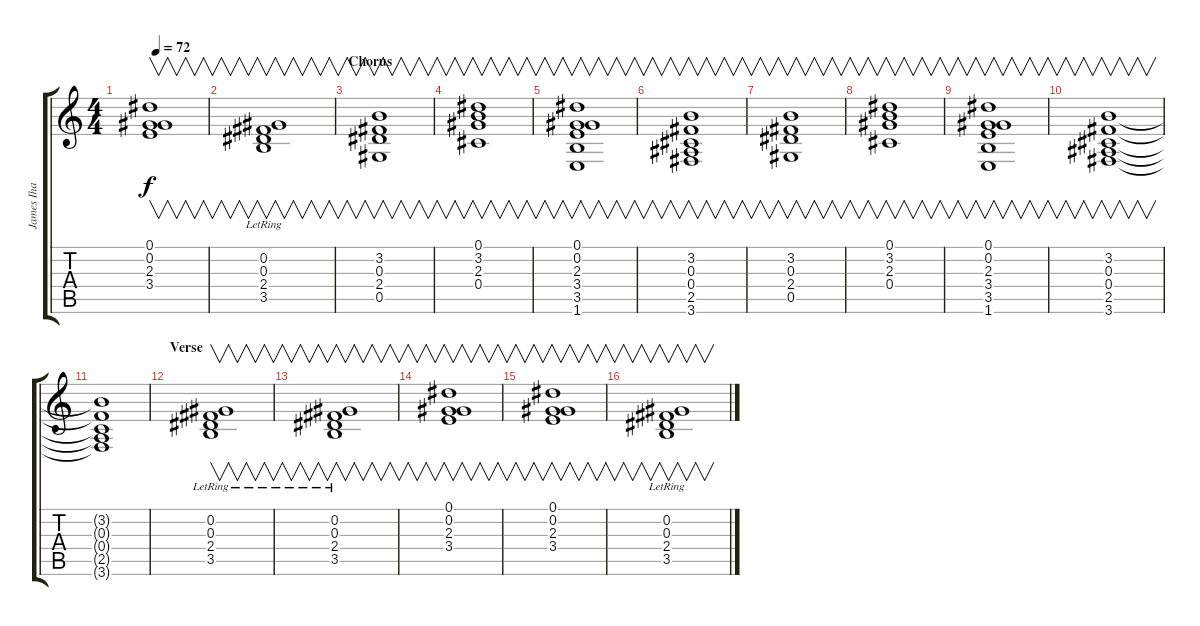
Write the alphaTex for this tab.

\track ("James Iha" "James Iha") {instrument acousticguitarsteel}
\staff {score tabs}
\tuning (Eb4 Ab3 Gb3 Db3 Ab2 Eb2) {hide}
\ts (4 4)
\tempo 72
\clef g2
\ks c
(0.1 0.2 2.3 3.4).1{v dy f} |
(0.2{lr} 0.3 2.4{lr} 3.5{lr}).1{v} |
\section ("" "Chorus")
(3.2 0.3 2.4 0.5).1{v} |
(0.1 3.2 2.3 0.4).1{v} |
(0.1 0.2 2.3 3.4 3.5 1.6).1{v} |
(3.2 0.3 0.4 2.5 3.6).1{v} |
(3.2 0.3 2.4 0.5).1{v} |
(0.1 3.2 2.3 0.4).1{v} |
(0.1 0.2 2.3 3.4 3.5 1.6).1{v} |
(3.2 0.3 0.4 2.5 3.6).1{v} |
(3.2{t} 0.3{t} 0.4{t} 2.5{t} 3.6{t}).1 |
\section ("" "Verse")
(0.2{lr} 0.3 2.4{lr} 3.5{lr}).1{v} |
(0.2{lr} 0.3 2.4{lr} 3.5{lr}).1{v} |
(0.1 0.2 2.3 3.4).1{v} |
(0.1 0.2 2.3 3.4).1{v} |
(0.2{lr} 0.3 2.4{lr} 3.5{lr}).1{v}
